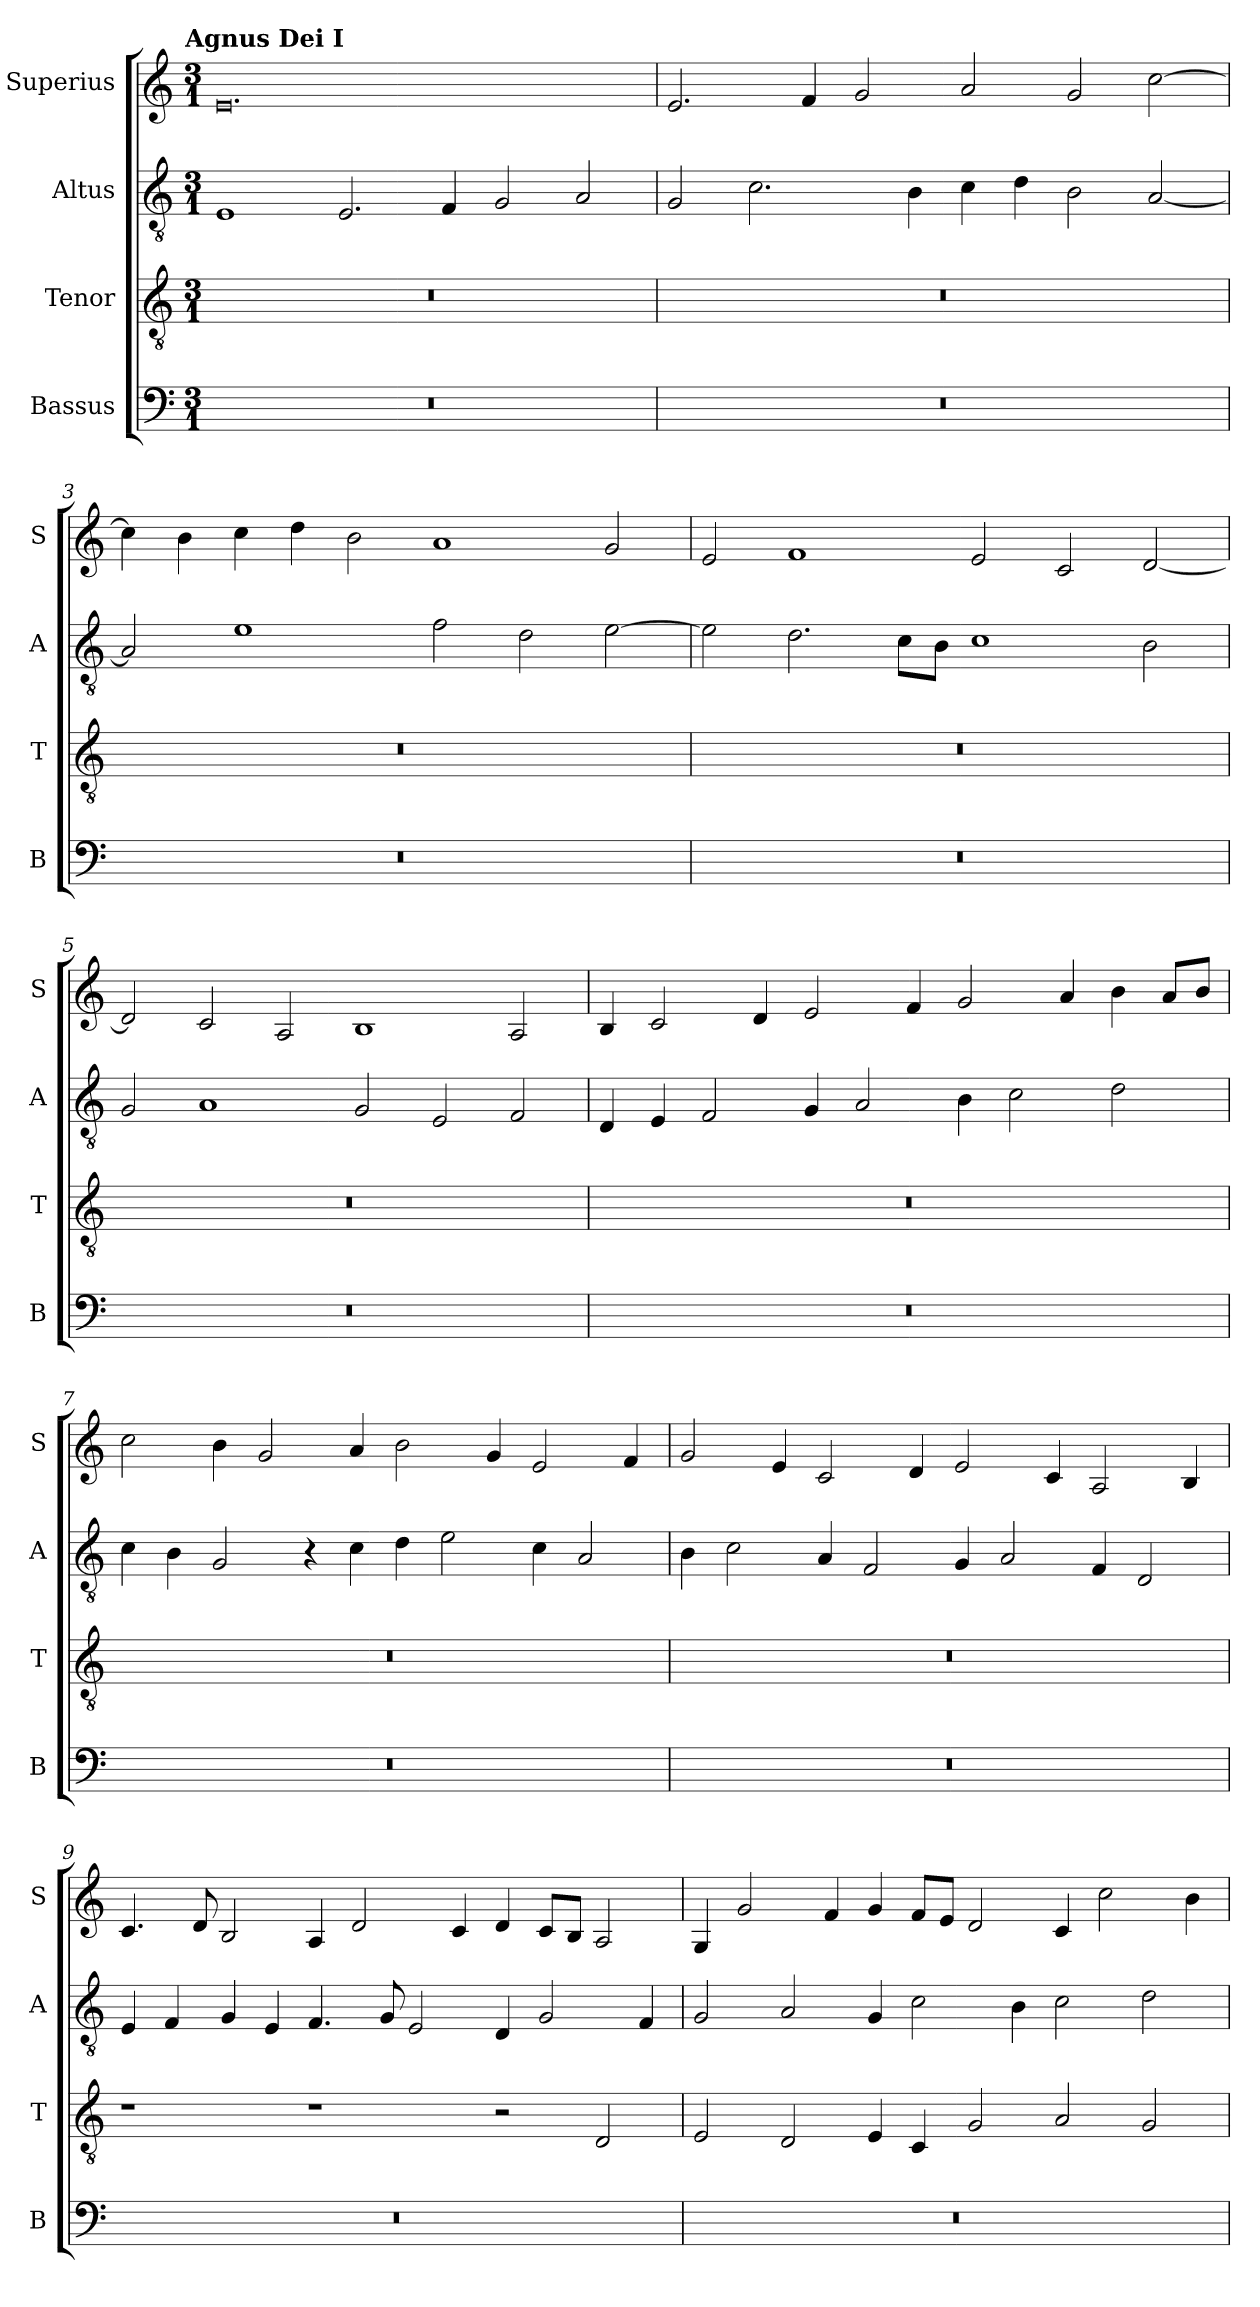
**kern	**kern	**kern	**kern
*part4	*part3	*part2	*part1
*staff4	*staff3	*staff2	*staff1
*I"Bassus	*I"Tenor	*I"Altus	*I"Superius
*I'B	*I'T	*I'A	*I'S
*clefF4	*clefGv2	*clefGv2	*clefG2
*k[]	*k[]	*k[]	*k[]
!!LO:TX:omd:t=Agnus Dei I
*M3/1	*M3/1	*M3/1	*M3/1
=1	=1	=1	=1
0.r	0.r	1E	0.e
.	.	2.E/	.
.	.	4F/	.
.	.	2G/	.
.	.	2A/	.
=2	=2	=2	=2
0.r	0.r	2G/	2.e/
.	.	2.c\	.
.	.	.	4f/
.	.	.	2g/
.	.	4B\	.
.	.	4c\	2a/
.	.	4d\	.
.	.	2B\	2g/
.	.	[2A/	[2cc\
=3	=3	=3	=3
0.r	0.r	2A/]	4cc\]
.	.	.	4b\
.	.	1e	4cc\
.	.	.	4dd\
.	.	.	2b\
.	.	2f\	1a
.	.	2d\	.
.	.	[2e\	2g/
=4	=4	=4	=4
0.r	0.r	2e\]	2e/
.	.	2.d\	1f
.	.	8c\L	.
.	.	8B\J	.
.	.	1c	2e/
.	.	.	2c/
.	.	2B\	[2d/
=5	=5	=5	=5
0.r	0.r	2G/	2d/]
.	.	1A	2c/
.	.	.	2A/
.	.	2G/	1B
.	.	2E/	.
.	.	2F/	2A/
=6	=6	=6	=6
0.r	0.r	4D/	4B/
.	.	4E/	2c/
.	.	2F/	.
.	.	.	4d/
.	.	4G/	2e/
.	.	2A/	.
.	.	.	4f/
.	.	4B\	2g/
.	.	2c\	.
.	.	.	4a/
.	.	2d\	4b\
.	.	.	8a/L
.	.	.	8b/J
=7	=7	=7	=7
0.r	0.r	4c\	2cc\
.	.	4B\	.
.	.	2G/	4b\
.	.	.	2g/
.	.	4r	.
.	.	4c\	4a/
.	.	4d\	2b\
.	.	2e\	.
.	.	.	4g/
.	.	4c\	2e/
.	.	2A/	.
.	.	.	4f/
=8	=8	=8	=8
0.r	0.r	4B\	2g/
.	.	2c\	.
.	.	.	4e/
.	.	4A/	2c/
.	.	2F/	.
.	.	.	4d/
.	.	4G/	2e/
.	.	2A/	.
.	.	.	4c/
.	.	4F/	2A/
.	.	2D/	.
.	.	.	4B/
=9	=9	=9	=9
0.r	1r	4E/	4.c/
.	.	4F/	.
.	.	.	8d/
.	.	4G/	2B/
.	.	4E/	.
.	1r	4.F/	4A/
.	.	.	2d/
.	.	8G/	.
.	.	2E/	.
.	.	.	4c/
.	2r	4D/	4d/
.	.	2G/	8c/L
.	.	.	8B/J
.	2D/	.	2A/
.	.	4F/	.
=10	=10	=10	=10
0.r	2E/	2G/	4G/
.	.	.	2g/
.	2D/	2A/	.
.	.	.	4f/
.	4E/	4G/	4g/
.	4C/	2c\	8f/L
.	.	.	8e/J
.	2G/	.	2d/
.	.	4B\	.
.	2A/	2c\	4c/
.	.	.	2cc\
.	2G/	2d\	.
.	.	.	4b\
=	=	=	=
*-	*-	*-	*-
